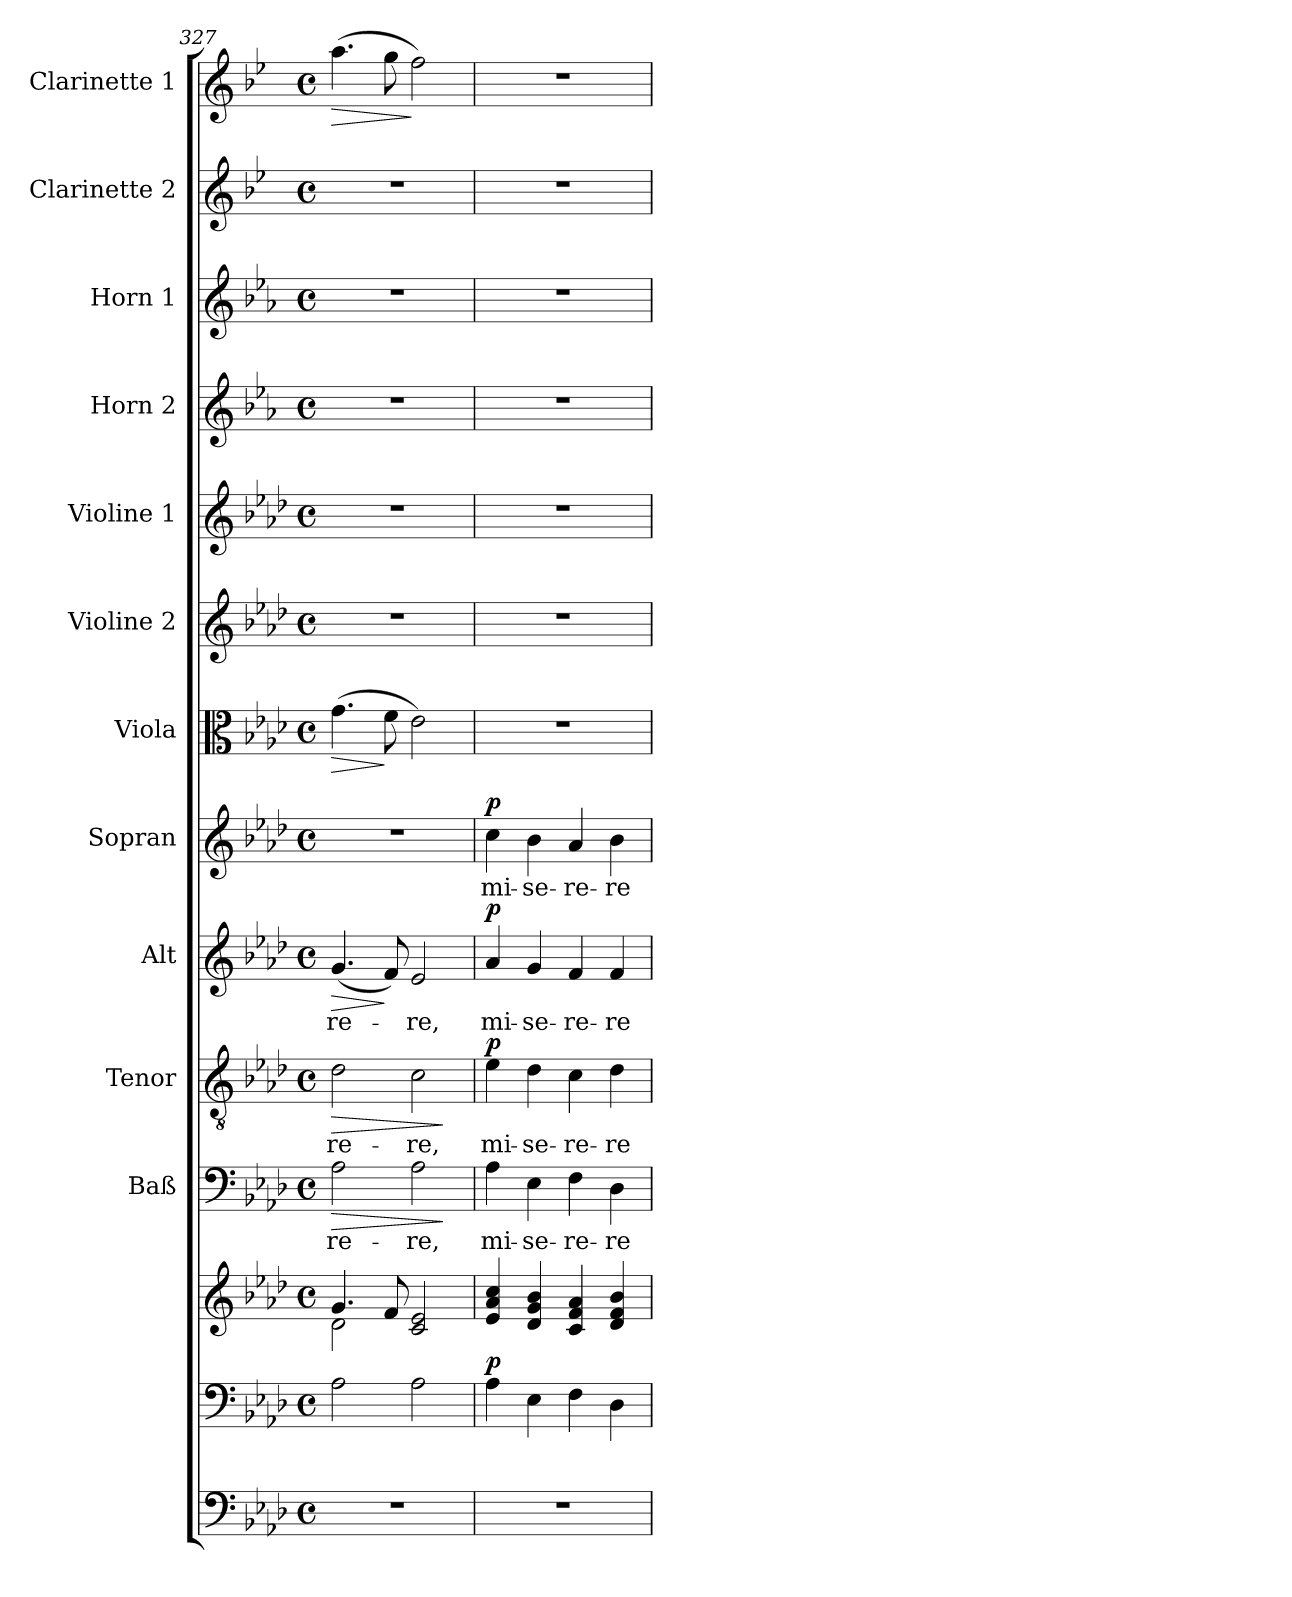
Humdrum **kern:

**kern	**kern	**kern	**dynam	**kern	**text	**dynam	**kern	**text	**dynam	**kern	**text	**dynam	**kern	**text	**dynam	**kern	**dynam	**kern	**kern	**kern	**kern	**kern	**kern	**dynam
*part13	*part12	*part12	*part12	*part11	*part11	*part11	*part10	*part10	*part10	*part9	*part9	*part9	*part8	*part8	*part8	*part7	*part7	*part6	*part5	*part4	*part3	*part2	*part1	*part1
*staff14	*staff13	*staff12	*staff12/13	*staff11	*staff11	*staff11	*staff10	*staff10	*staff10	*staff9	*staff9	*staff9	*staff8	*staff8	*staff8	*staff7	*staff7	*staff6	*staff5	*staff4	*staff3	*staff2	*staff1	*staff1
*	*	*	*	*I"Baß	*	*	*I"Tenor	*	*	*I"Alt	*	*	*I"Sopran	*	*	*I"Viola	*	*I"Violine 2	*I"Violine 1	*I"Horn 2	*I"Horn 1	*I"Clarinette 2	*I"Clarinette 1	*
*	*	*	*	*I'Baß	*	*	*I'Ten	*	*	*I'Alt	*	*	*I'Sop	*	*	*I'Vla.	*	*I'Vln. 2	*I'Vln. 1	*I'Hrn. 2	*I'Hrn. 1	*	*	*
*clefF4	*clefF4	*clefG2	*	*clefF4	*	*	*clefGv2	*	*	*clefG2	*	*	*clefG2	*	*	*clefC3	*	*clefG2	*clefG2	*clefG2	*clefG2	*clefG2	*clefG2	*
*ITrd7c12	*	*	*	*	*	*	*	*	*	*	*	*	*	*	*	*	*	*	*	*ITrd4c7	*ITrd4c7	*ITrd1c2	*ITrd1c2	*
*k[b-e-a-d-]	*k[b-e-a-d-]	*k[b-e-a-d-]	*	*k[b-e-a-d-]	*	*	*k[b-e-a-d-]	*	*	*k[b-e-a-d-]	*	*	*k[b-e-a-d-]	*	*	*k[b-e-a-d-]	*	*k[b-e-a-d-]	*k[b-e-a-d-]	*k[b-e-a-d-]	*k[b-e-a-d-]	*k[b-e-a-d-]	*k[b-e-a-d-]	*
*A-:	*A-:	*A-:	*	*A-:	*	*	*A-:	*	*	*A-:	*	*	*A-:	*	*	*A-:	*	*A-:	*A-:	*A-:	*A-:	*A-:	*A-:	*
*M4/4	*M4/4	*M4/4	*	*M4/4	*	*	*M4/4	*	*	*M4/4	*	*	*M4/4	*	*	*M4/4	*	*M4/4	*M4/4	*M4/4	*M4/4	*M4/4	*M4/4	*
*met(c)	*met(c)	*met(c)	*	*met(c)	*	*	*met(c)	*	*	*met(c)	*	*	*met(c)	*	*	*met(c)	*	*met(c)	*met(c)	*met(c)	*met(c)	*met(c)	*met(c)	*
=327	=327	=327	=327	=327	=327	=327	=327	=327	=327	=327	=327	=327	=327	=327	=327	=327	=327	=327	=327	=327	=327	=327	=327	=327
*	*	*^	*	*	*	*	*	*	*	*	*	*	*	*	*	*	*	*	*	*	*	*	*	*
!	!	!	!	!	!	!LO:LY:b	!LO:HP:b	!	!LO:LY:b	!LO:HP:b	!	!LO:LY:b	!LO:HP:b	!	!	!	!	!LO:HP:b	!	!	!	!	!	!	!LO:HP:b
1r	2A-\	4.g/	2d-\	.	2A-\	-re-	>	2d-\	-re-	>	(<4.g/	-re-	>	1r	.	.	(>4.g\	>	1r	1r	1r	1r	1r	(>4.gg\	>
.	.	8f/	.	.	.	.	.	.	.	.	8f/)	.	]	.	.	.	8f\	]	.	.	.	.	.	8ff\	.
!	!	!	!	!	!	!LO:LY:b	!	!	!LO:LY:b	!	!	!LO:LY:b	!	!	!	!	!	!	!	!	!	!	!	!	!
.	2A-\	2c/ 2e-/	2ryy	.	2A-\	-re,	.	2c\	-re,	.	2e-/	-re,	.	.	.	.	2e-\)	.	.	.	.	.	.	2ee-\)	]
*	*	*v	*v	*	*	*	*	*	*	*	*	*	*	*	*	*	*	*	*	*	*	*	*	*	*
.	.	.	.	.	.	]	.	.	]	.	.	.	.	.	.	.	.	.	.	.	.	.	.	.
!!LO:PB:g=z
=328	=328	=328	=328	=328	=328	=328	=328	=328	=328	=328	=328	=328	=328	=328	=328	=328	=328	=328	=328	=328	=328	=328	=328	=328
!	!	!	!LO:DY:a=2	!	!LO:LY:b	!	!	!LO:LY:b	!LO:DY:a	!	!LO:LY:b	!LO:DY:a	!	!LO:LY:b	!LO:DY:a	!	!	!	!	!	!	!	!	!
1r	4A-\	4e-/ 4a-/ 4cc/	p	4A-\	mi-	.	4e-\	mi-	p	4a-/	mi-	p	4cc\	mi-	p	1r	.	1r	1r	1r	1r	1r	1r	.
!	!	!	!	!	!LO:LY:b	!	!	!LO:LY:b	!	!	!LO:LY:b	!	!	!LO:LY:b	!	!	!	!	!	!	!	!	!	!
.	4E-\	4d-/ 4g/ 4b-/	.	4E-\	-se-	.	4d-\	-se-	.	4g/	-se-	.	4b-\	-se-	.	.	.	.	.	.	.	.	.	.
!	!	!	!	!	!LO:LY:b	!	!	!LO:LY:b	!	!	!LO:LY:b	!	!	!LO:LY:b	!	!	!	!	!	!	!	!	!	!
.	4F\	4c/ 4f/ 4a-/	.	4F\	-re-	.	4c\	-re-	.	4f/	-re-	.	4a-/	-re-	.	.	.	.	.	.	.	.	.	.
!	!	!	!	!	!LO:LY:b	!	!	!LO:LY:b	!	!	!LO:LY:b	!	!	!LO:LY:b	!	!	!	!	!	!	!	!	!	!
.	4D-\	4d-/ 4f/ 4b-/	.	4D-\	-re	.	4d-\	-re	.	4f/	-re	.	4b-\	-re	.	.	.	.	.	.	.	.	.	.
=	=	=	=	=	=	=	=	=	=	=	=	=	=	=	=	=	=	=	=	=	=	=	=	=
*-	*-	*-	*-	*-	*-	*-	*-	*-	*-	*-	*-	*-	*-	*-	*-	*-	*-	*-	*-	*-	*-	*-	*-	*-
